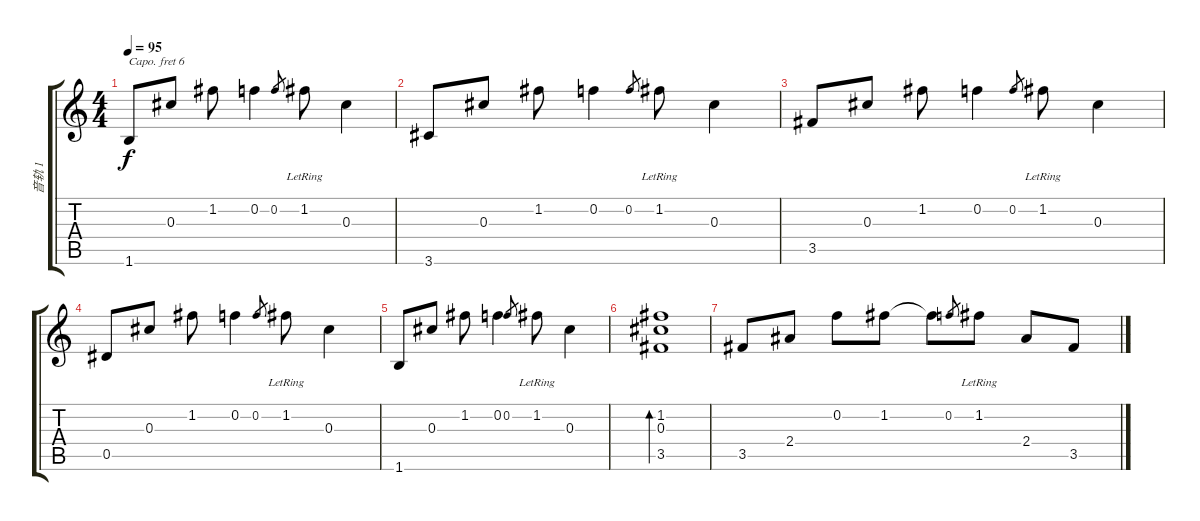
\track ("音轨 1" "音轨 1") {instrument acousticguitarsteel}
\staff {score tabs}
\capo 6
\tuning (E4 B3 G3 D3 A2 E2) {hide}
\ts (4 4)
\tempo 95
\clef g2
\ks c
1.6.8{dy f} 0.3.8 1.2.8 0.2.4 0.2.8{gr} 1.2{lr}.8 0.3.4 |
3.6.8 0.3.8 1.2.8 0.2.4 0.2.8{gr} 1.2{lr}.8 0.3.4 |
3.5.8 0.3.8 1.2.8 0.2.4 0.2.8{gr} 1.2{lr}.8 0.3.4 |
0.5.8 0.3.8 1.2.8 0.2.4 0.2.8{gr} 1.2{lr}.8 0.3.4 |
1.6.8 0.3.8 1.2.8 0.2.4 0.2.8{gr} 1.2{lr}.8 0.3.4 |
(1.2 0.3 3.5).1{bd 60} |
3.5.8 2.4.8 0.2.8 1.2.8 1.2{t}.8 0.2.8{gr} 1.2{lr}.8 2.4.8 3.5.8
